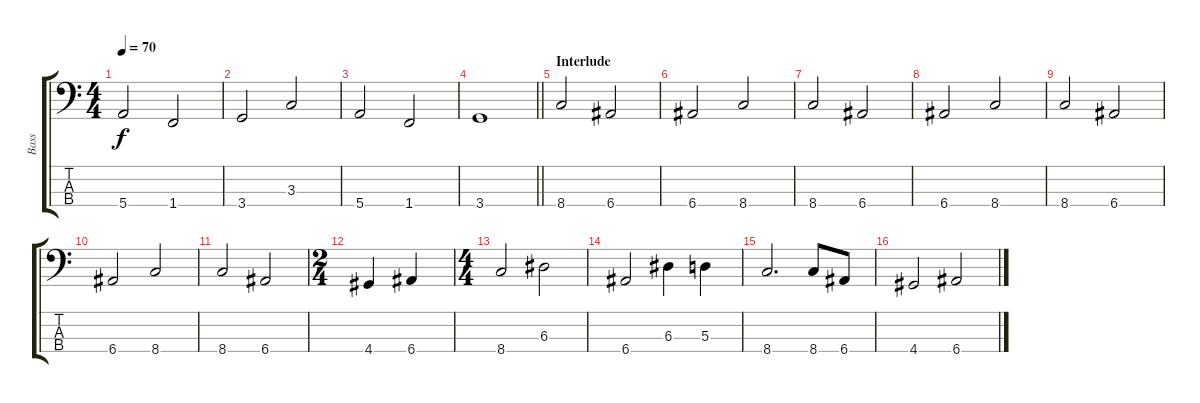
\track ("Bass" "Bass") {instrument electricbassfinger}
\staff {score tabs}
\tuning (G2 D2 A1 E1) {hide}
\ts (4 4)
\tempo 70
\clef f4
\ks c
5.4.2{dy f} 1.4.2 |
3.4.2 3.3.2 |
5.4.2 1.4.2 |
\barLineRight lightlight
3.4.1 |
\section ("" "Interlude")
8.4.2 6.4.2 |
6.4.2 8.4.2 |
8.4.2 6.4.2 |
6.4.2 8.4.2 |
8.4.2 6.4.2 |
6.4.2 8.4.2 |
8.4.2 6.4.2 |
\ts (2 4)
4.4.4 6.4.4 |
\ts (4 4)
8.4.2 6.3.2 |
6.4.2 6.3.4 5.3.4 |
8.4.2{d} 8.4.8 6.4.8 |
4.4.2 6.4.2
